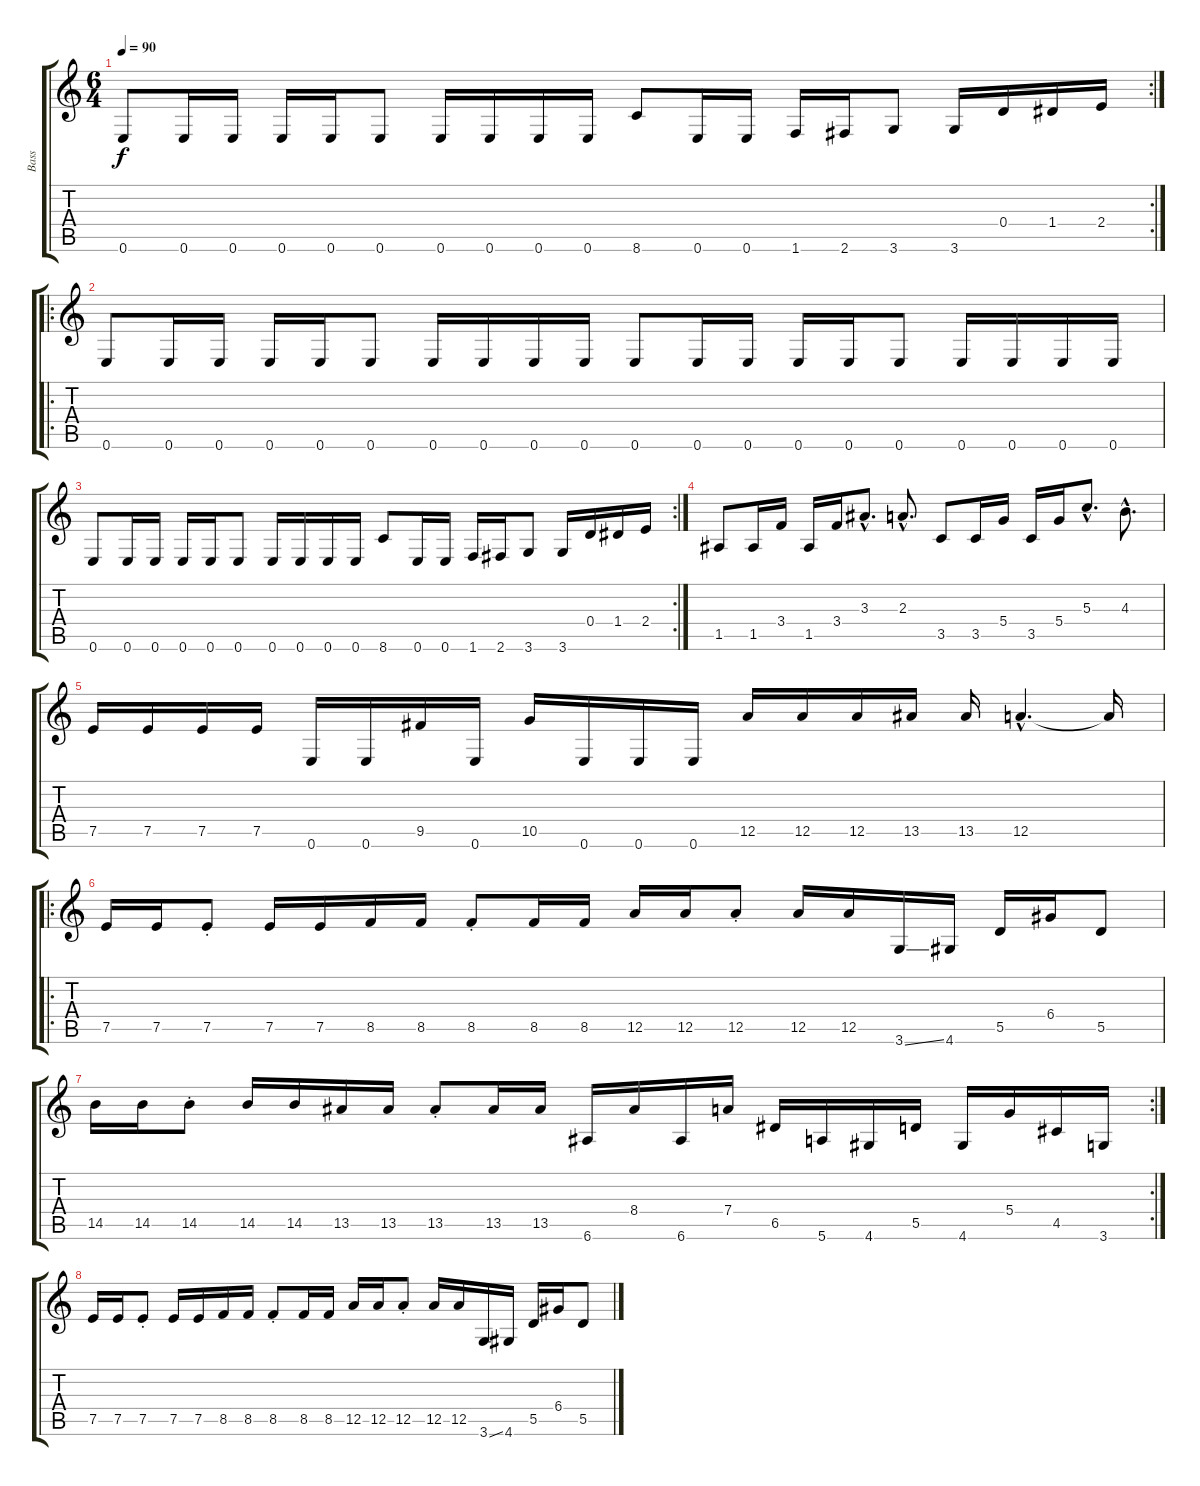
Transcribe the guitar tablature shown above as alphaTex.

\track ("Bass" "Bass") {instrument electricbassfinger}
\staff {score tabs}
\tuning (E4 B3 G3 D3 A2 E2) {hide}
\rc 2
\ts (6 4)
\tempo 90
\clef g2
\ks c
0.6.8{dy f} 0.6.16 0.6.16 0.6.16 0.6.16 0.6.8 0.6.16 0.6.16 0.6.16 0.6.16 8.6.8 0.6.16 0.6.16 1.6.16 2.6.16 3.6.8 3.6.16 0.4.16 1.4.16 2.4.16 |
\ro
0.6.8 0.6.16 0.6.16 0.6.16 0.6.16 0.6.8 0.6.16 0.6.16 0.6.16 0.6.16 0.6.8 0.6.16 0.6.16 0.6.16 0.6.16 0.6.8 0.6.16 0.6.16 0.6.16 0.6.16 |
\rc 2
0.6.8 0.6.16 0.6.16 0.6.16 0.6.16 0.6.8 0.6.16 0.6.16 0.6.16 0.6.16 8.6.8 0.6.16 0.6.16 1.6.16 2.6.16 3.6.8 3.6.16 0.4.16 1.4.16 2.4.16 |
1.5.8 1.5.16 3.4.16 1.5.16 3.4.16 3.3{hac}.8{d} 2.3{hac}.8{d} 3.5.8 3.5.16 5.4.16 3.5.16 5.4.16 5.3{hac}.8{d} 4.3{hac}.8{d} |
7.5.16 7.5.16 7.5.16 7.5.16 0.6.16 0.6.16 9.5.16 0.6.16 10.5.16 0.6.16 0.6.16 0.6.16 12.5.16 12.5.16 12.5.16 13.5.16 13.5.16 12.5{hac}.4{d} 12.5{t}.16 |
\ro
7.5.16 7.5.16 7.5{st}.8 7.5.16 7.5.16 8.5.16 8.5.16 8.5{st}.8 8.5.16 8.5.16 12.5.16 12.5.16 12.5{st}.8 12.5.16 12.5.16 3.6{ss}.16 4.6.16 5.5.16 6.4.16 5.5.8 |
\rc 2
14.5.16 14.5.16 14.5{st}.8 14.5.16 14.5.16 13.5.16 13.5.16 13.5{st}.8 13.5.16 13.5.16 6.6.16 8.4.16 6.6.16 7.4.16 6.5.16 5.6.16 4.6.16 5.5.16 4.6.16 5.4.16 4.5.16 3.6.16 |
7.5.16 7.5.16 7.5{st}.8 7.5.16 7.5.16 8.5.16 8.5.16 8.5{st}.8 8.5.16 8.5.16 12.5.16 12.5.16 12.5{st}.8 12.5.16 12.5.16 3.6{ss}.16 4.6.16 5.5.16 6.4.16 5.5.8
